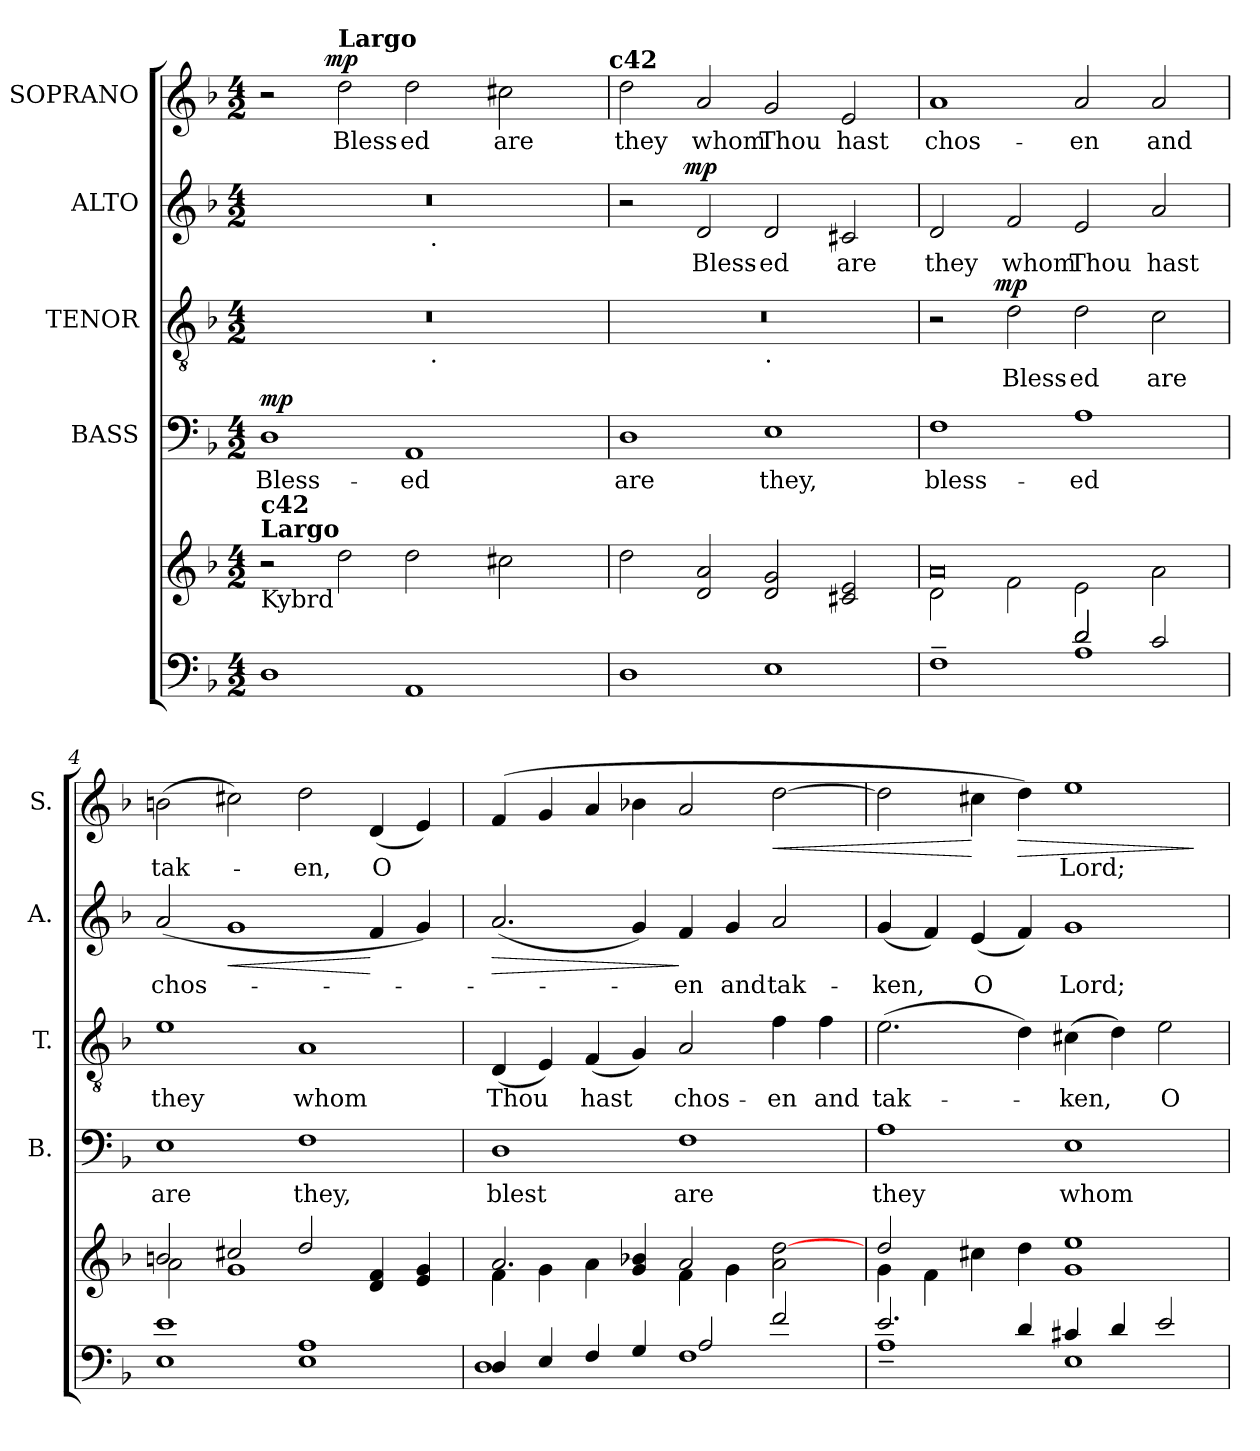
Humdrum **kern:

**kern	**kern	**kern	**text	**dynam	**kern	**text	**dynam	**kern	**text	**dynam	**kern	**text	**dynam
*part5	*part5	*part4	*part4	*part4	*part3	*part3	*part3	*part2	*part2	*part2	*part1	*part1	*part1
*staff6	*staff5	*staff4	*staff4	*staff4	*staff3	*staff3	*staff3	*staff2	*staff2	*staff2	*staff1	*staff1	*staff1
*	*	*I"BASS	*	*	*I"TENOR	*	*	*I"ALTO	*	*	*I"SOPRANO	*	*
*	*	*I'B.	*	*	*I'T.	*	*	*I'A.	*	*	*I'S.	*	*
*clefF4	*clefG2	*clefF4	*	*	*clefGv2	*	*	*clefG2	*	*	*clefG2	*	*
*k[b-]	*k[b-]	*k[b-]	*	*	*k[b-]	*	*	*k[b-]	*	*	*k[b-]	*	*
*F:	*F:	*F:	*	*	*F:	*	*	*F:	*	*	*F:	*	*
*M4/2	*M4/2	*M4/2	*	*	*M4/2	*	*	*M4/2	*	*	*M4/2	*	*
*MM126	*MM126	*MM126	*	*	*MM126	*	*	*MM126	*	*	*MM126	*	*
=1	=1	=1	=1	=1	=1	=1	=1	=1	=1	=1	=1	=1	=1
!	!LO:TX:a:B:t=Largo	!	!	!	!	!	!	!	!	!	!	!	!
!	!LO:TX:a:B:t=c42	!	!	!	!	!	!	!	!	!	!	!	!
!	!LO:TX:b:t=Kybrd	!	!	!	!	!	!	!	!	!	!	!	!
!	!	!	!LO:LY:b	!LO:DY:a	!	!	!	!	!	!	!	!	!
*	*	*	*	*	*^	*	*	*^	*	*	*^	*	*
1D	2r	1D	Bless-	mp	0r	1ryy	.	.	0r	1ryy	.	.	2r	4...ryy	.	.
!	!	!	!	!	!	!	!	!	!	!	!	!	!	!	!	!LO:DY:a
.	.	.	.	.	.	.	.	.	.	.	.	.	.	1ryy	.	mp
!	!	!	!	!	!	!	!	!	!	!	!	!	!LO:TX:a:B:t=Largo	!	!	!
!	!	!	!	!	!	!	!	!	!	!	!	!	!	!	!LO:LY:b	!
.	2dd\	.	.	.	.	.	.	.	.	.	.	.	2dd\	.	Bless-	.
!	!	!	!LO:LY:b	!	!	!	!	!	!	!	!	!	!	!	!LO:LY:b	!
1AA	2dd\	1AA	-ed	.	.	16.ryy	.	.	.	16.ryy	.	.	2dd\	.	-ed	.
!	!	!	!	!	!	!	!	!	!	!LO:TX:b:t=.	!	!	!	!	!	!
!	!	!	!	!	!	!LO:TX:b:t=.	!	!	!	!	!	!	!	!	!	!
.	.	.	.	.	.	2ryy	.	.	.	2ryy	.	.	.	.	.	.
.	.	.	.	.	.	.	.	.	.	.	.	.	.	2ryy	.	.
!	!	!	!	!	!	!	!	!	!	!	!	!	!	!	!LO:LY:b	!
.	2cc#X\	.	.	.	.	.	.	.	.	.	.	.	2cc#X\	.	are	.
.	.	.	.	.	.	4ryy	.	.	.	4ryy	.	.	.	.	.	.
.	.	.	.	.	.	8ryy	.	.	.	8ryy	.	.	.	.	.	.
.	.	.	.	.	.	32ryy	.	.	.	32ryy	.	.	.	32ryy	.	.
!	!	!	!	!	!	!	!	!	!	!	!	!	!LO:TX:a:B:t=c42	!	!	!
=2	=2	=2	=2	=2	=2	=2	=2	=2	=2	=2	=2	=2	=2	=2	=2	=2
!	!	!	!LO:LY:b	!	!	!	!	!	!	!	!	!	!	!	!LO:LY:b	!
*	*	*	*	*	*	*	*	*	*	*	*	*	*v	*v	*	*
1D	2dd\	1D	are	.	0r	1ryy	.	.	2r	4...ryy	.	.	2dd\	they	.
!	!	!	!	!	!	!	!	!	!	!	!	!LO:DY:a	!	!	!
.	.	.	.	.	.	.	.	.	.	1ryy	.	mp	.	.	.
!	!	!	!	!	!	!	!	!	!	!	!LO:LY:b	!	!	!LO:LY:b	!
.	2d/ 2a/	.	.	.	.	.	.	.	2d/	.	Bless-	.	2a/	whom	.
!	!	!	!	!	!	!LO:TX:b:t=.	!	!	!	!	!	!	!	!	!
!	!	!	!LO:LY:b	!	!	!	!	!	!	!	!LO:LY:b	!	!	!LO:LY:b	!
1E	2d/ 2g/	1E	they,	.	.	1ryy	.	.	2d/	.	-ed	.	2g/	Thou	.
.	.	.	.	.	.	.	.	.	.	2ryy	.	.	.	.	.
!	!	!	!	!	!	!	!	!	!	!	!LO:LY:b	!	!	!LO:LY:b	!
.	2c#X/ 2e/	.	.	.	.	.	.	.	2c#X/	.	are	.	2e/	hast	.
.	.	.	.	.	.	.	.	.	.	32ryy	.	.	.	.	.
=3	=3	=3	=3	=3	=3	=3	=3	=3	=3	=3	=3	=3	=3	=3	=3
*^	*^	*	*	*	*	*	*	*	*	*	*	*	*	*	*
*	*^	*	*	*	*	*	*	*	*	*	*	*	*	*	*	*	*
!	!	!	!	!	!	!LO:LY:b	!	!	!	!	!	!	!	!LO:LY:b	!	!	!LO:LY:b	!
*	*	*	*	*	*	*	*	*	*	*	*	*v	*v	*	*	*	*	*
1F~>	1ryy	1ryy	2d\	0a	1F	bless-	.	2r	4...ryy	.	.	2d/	they	.	1a	chos-	.
!	!	!	!	!	!	!	!	!	!	!	!LO:DY:a	!	!	!	!	!	!
.	.	.	.	.	.	.	.	.	1ryy	.	mp	.	.	.	.	.	.
!	!	!	!	!	!	!	!	!	!	!LO:LY:b	!	!	!LO:LY:b	!	!	!	!
.	.	.	2f\	.	.	.	.	2d\	.	Bless-	.	2f/	whom	.	.	.	.
!	!	!	!	!	!	!LO:LY:b	!	!	!	!LO:LY:b	!	!	!LO:LY:b	!	!	!LO:LY:b	!
2d/	1A	2d/	2e\	.	1A	-ed	.	2d\	.	-ed	.	2e/	Thou	.	2a/	-en	.
.	.	.	.	.	.	.	.	.	2ryy	.	.	.	.	.	.	.	.
!	!	!	!	!	!	!	!	!	!	!LO:LY:b	!	!	!LO:LY:b	!	!	!LO:LY:b	!
2ryy	.	2c/	2a\	.	.	.	.	2c\	.	are	.	2a/	hast	.	2a/	and	.
.	.	.	.	.	.	.	.	.	32ryy	.	.	.	.	.	.	.	.
=4	=4	=4	=4	=4	=4	=4	=4	=4	=4	=4	=4	=4	=4	=4	=4	=4	=4
!	!	!	!	!	!	!LO:LY:b	!	!	!	!LO:LY:b	!	!	!LO:LY:b	!	!	!LO:LY:b	!
*v	*v	*v	*	*	*	*	*	*v	*v	*	*	*	*	*	*	*	*
1E 1e	2bn/	2a\	1E	are	.	1e	they	.	(<2a/	chos-	.	(>2bn\	tak-	.
!	!	!	!	!	!	!	!	!	!	!	!LO:HP:b	!	!	!
.	2cc#X/	1g	.	.	.	.	.	.	1g	.	<	2cc#X\)	.	.
!	!	!	!	!LO:LY:b	!	!	!LO:LY:b	!	!	!	!	!	!LO:LY:b	!
1E 1A	2dd/	.	1F	they,	.	1A	whom	.	.	.	.	2dd\	-en,	.
!	!	!	!	!	!	!	!	!	!	!	!	!	!LO:LY:b	!
.	4d/ 4f/	2ryy	.	.	.	.	.	.	4f/	.	[	(4d/	O	.
.	4e/ 4g/	.	.	.	.	.	.	.	4g/)	.	.	4e/)	.	.
!!LO:LB:g=z
=5	=5	=5	=5	=5	=5	=5	=5	=5	=5	=5	=5	=5	=5	=5
*^	*	*^	*	*	*	*	*	*	*	*	*	*	*	*
!	!	!	!	!	!	!LO:LY:b	!	!	!LO:LY:b	!	!	!	!LO:HP:b	!	!	!
4D/	1D	2.a/	4f\	1ryy	1D	blest	.	(<4D/	Thou	.	(<2.a/	.	>	(4f/	.	.
4E/	.	.	4g\	.	.	.	.	4E/)	.	.	.	.	.	4g/	.	.
!	!	!	!	!	!	!	!	!	!LO:LY:b	!	!	!	!	!	!	!
4F/	.	.	4a\	.	.	.	.	(<4F/	hast	.	.	.	.	4a/	.	.
4G/	.	1ryy	4g/ 4b-X/	.	.	.	.	4G/)	.	.	4g/)	.	.	4b-X\	.	.
!	!	!	!	!	!	!LO:LY:b	!	!	!LO:LY:b	!	!	!LO:LY:b	!	!	!	!
1F	2A/	.	2a/	4f\	1F	are	.	2A/	chos-	.	4f/	-en	]	2a/	.	.
!	!	!	!	!	!	!	!	!	!	!	!	!LO:LY:b	!	!	!	!
.	.	.	.	4g\	.	.	.	.	.	.	4g/	and	.	.	.	.
!	!	!	!	!	!	!	!	!	!LO:LY:b	!	!	!LO:LY:b	!	!	!	!LO:HP:b
.	2f/	.	2ryy	2a\ [>2dd\	.	.	.	4f\	-en	.	2a/	tak-	.	[>2dd\	.	<
!	!	!	!	!	!	!	!	!	!LO:LY:b	!	!	!	!	!	!	!
.	.	4ryy	.	.	.	.	.	4f\	and	.	.	.	.	.	.	.
*	*	*	*v	*v	*	*	*	*	*	*	*	*	*	*	*	*
=6	=6	=6	=6	=6	=6	=6	=6	=6	=6	=6	=6	=6	=6	=6	=6
!	!	!	!	!	!LO:LY:b	!	!	!LO:LY:b	!	!	!LO:LY:b	!	!	!	!
2.e/	1A~<	2dd/	4g\	1A	they	.	(>2.e\	tak-	.	(<4g/	-ken,	.	2dd\]	.	.
.	.	.	4f\	.	.	.	.	.	.	4f/)	.	.	.	.	.
!	!	!	!	!	!	!	!	!	!	!	!LO:LY:b	!	!	!	!
.	.	2ryy	4cc#X\	.	.	.	.	.	.	(<4e/	O	.	4cc#X\	.	[
!	!	!	!	!	!	!	!	!	!	!	!	!	!	!	!LO:HP:b
4d/	.	.	4dd\	.	.	.	4d\)	.	.	4f/)	.	.	4dd\)	.	>
!	!	!	!	!	!LO:LY:b	!	!	!LO:LY:b	!	!	!LO:LY:b	!	!	!LO:LY:b	!
4c#X/	1E	1ee	1g	1E	whom	.	(>4c#X\	-ken,	.	1g	Lord;	.	1ee	Lord;	.
4d/	.	.	.	.	.	.	4d\)	.	.	.	.	.	.	.	.
!	!	!	!	!	!	!	!	!LO:LY:b	!	!	!	!	!	!	!
2e/	.	.	.	.	.	.	2e\	O	.	.	.	.	.	.	.
*v	*v	*	*	*	*	*	*	*	*	*	*	*	*	*	*
*	*v	*v	*	*	*	*	*	*	*	*	*	*	*	*
.	.	.	.	.	.	.	.	.	.	.	.	.	]
=	=	=	=	=	=	=	=	=	=	=	=	=	=
*-	*-	*-	*-	*-	*-	*-	*-	*-	*-	*-	*-	*-	*-
